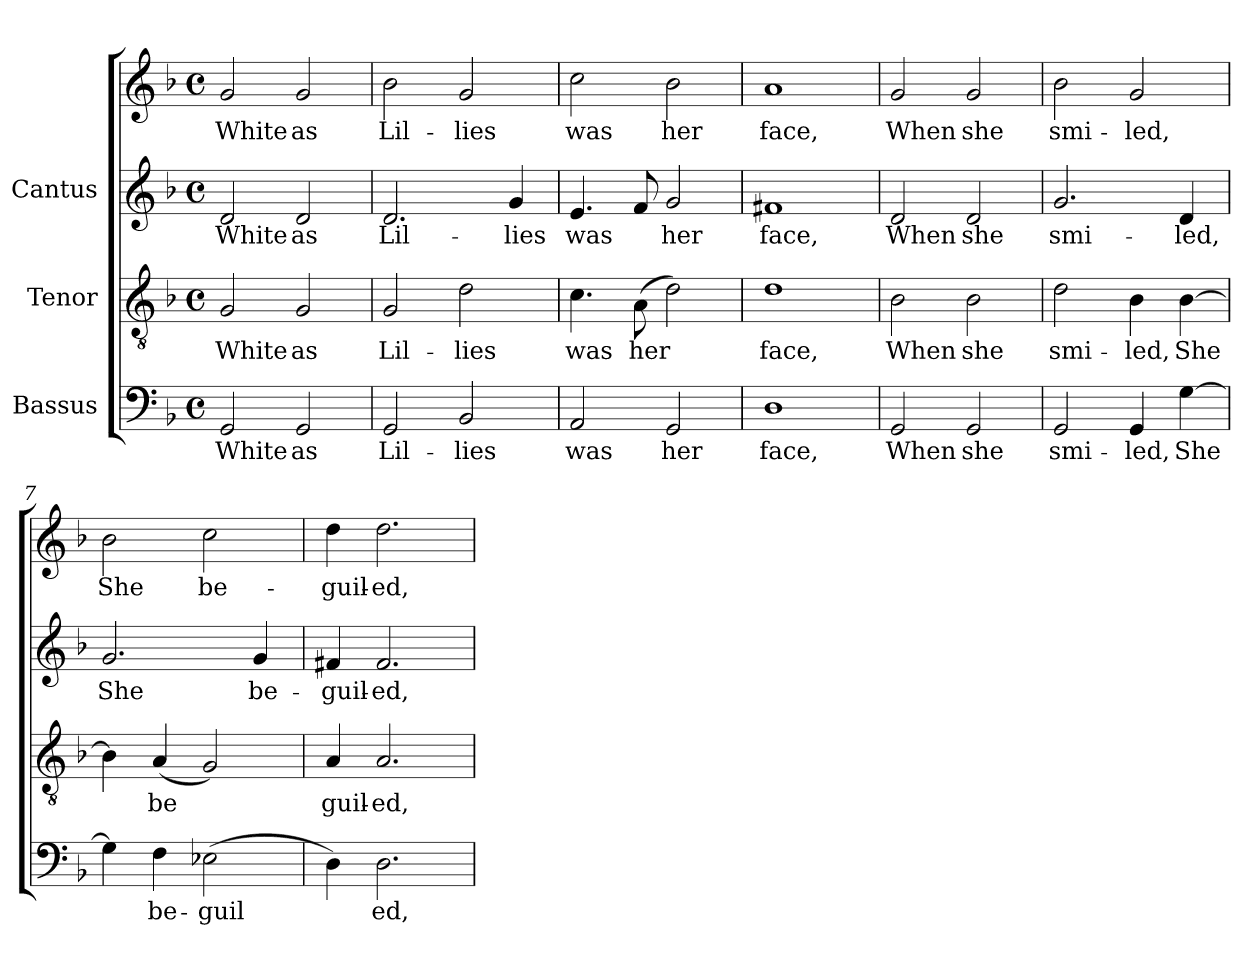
**kern	**text	**kern	**text	**kern	**text	**kern	**text
*part3	*part3	*part2	*part2	*part1	*part1	*part1	*part1
*staff4	*staff4	*staff3	*staff3	*staff2	*staff2	*staff1	*staff1
*I"Bassus	*	*I"Tenor	*	*I"Cantus	*	*	*
!!LO:PB:g=z
*stria5	*	*stria5	*	*stria5	*	*stria5	*
*clefF4	*	*clefGv2	*	*clefG2	*	*clefG2	*
*k[b-]	*	*k[b-]	*	*k[b-]	*	*k[b-]	*
*F:	*	*F:	*	*F:	*	*F:	*
*M4/4	*	*M4/4	*	*M4/4	*	*M4/4	*
*met(c)	*	*met(c)	*	*met(c)	*	*met(c)	*
*MM168	*	*MM168	*	*MM168	*	*MM168	*
=1	=1	=1	=1	=1	=1	=1	=1
!	!LO:LY:b:cj	!	!LO:LY:b:cj	!	!LO:LY:b:cj	!	!LO:LY:b:cj
2GG/	White	2G/	White	2d/	White	2g/	White
!	!LO:LY:b:cj	!	!LO:LY:b:cj	!	!LO:LY:b:cj	!	!LO:LY:b:cj
2GG/	as	2G/	as	2d/	as	2g/	as
=2	=2	=2	=2	=2	=2	=2	=2
!	!LO:LY:b:cj	!	!LO:LY:b:cj	!	!LO:LY:b:cj	!	!LO:LY:b:cj
2GG/	Lil-	2G/	Lil-	2.d/	Lil-	2b-\	Lil-
!	!LO:LY:b:cj	!	!LO:LY:b:cj	!	!	!	!LO:LY:b:cj
2BB-/	-lies	2d\	-lies	.	.	2g/	-lies
!	!	!	!	!	!LO:LY:b:cj	!	!
.	.	.	.	4g/	-lies	.	.
=3	=3	=3	=3	=3	=3	=3	=3
!	!LO:LY:b:cj	!	!LO:LY:b:cj	!	!LO:LY:b:cj	!	!LO:LY:b:cj
2AA/	was	4.c\	was	4.e/	was	2cc\	was
!	!	!	!LO:LY:b:cj	!	!LO:LY:b:cj	!	!
.	.	(>8A\	her	8f/	.	.	.
!	!LO:LY:b:cj	!	!LO:LY:b:cj	!	!LO:LY:b:cj	!	!LO:LY:b:cj
2GG/	her	2d\)	.	2g/	her	2b-\	her
=4	=4	=4	=4	=4	=4	=4	=4
!	!LO:LY:b:cj	!	!LO:LY:b:cj	!	!LO:LY:b:cj	!	!LO:LY:b:cj
1D	face,	1d	face,	1f#X	face,	1a	face,
=5	=5	=5	=5	=5	=5	=5	=5
!	!LO:LY:b:cj	!	!LO:LY:b:cj	!	!LO:LY:b:cj	!	!LO:LY:b:cj
2GG/	When	2B-\	When	2d/	When	2g/	When
!	!LO:LY:b:cj	!	!LO:LY:b:cj	!	!LO:LY:b:cj	!	!LO:LY:b:cj
2GG/	she	2B-\	she	2d/	she	2g/	she
=6	=6	=6	=6	=6	=6	=6	=6
!	!LO:LY:b:cj	!	!LO:LY:b:cj	!	!LO:LY:b:cj	!	!LO:LY:b:cj
2GG/	smi-	2d\	smi-	2.g/	smi-	2b-\	smi-
!	!LO:LY:b:cj	!	!LO:LY:b:cj	!	!	!	!LO:LY:b:cj
4GG/	-led,	4B-\	-led,	.	.	2g/	-led,
!	!LO:LY:b:cj	!	!LO:LY:b:cj	!	!LO:LY:b:cj	!	!
[>4G\	She	[>4B-\	She	4d/	-led,	.	.
!!LO:PB:g=z
=7	=7	=7	=7	=7	=7	=7	=7
!	!LO:LY:b:cj	!	!LO:LY:b:cj	!	!LO:LY:b:cj	!	!LO:LY:b:cj
4G\]	.	4B-\]	.	2.g/	-She	2b-\	She
!	!LO:LY:b:cj	!	!LO:LY:b:cj	!	!	!	!
4F\	be-	(<4A/	be-	.	.	.	.
!	!LO:LY:b:cj	!	!LO:LY:b:cj	!	!	!	!LO:LY:b:cj
(>2E-X\	-guil-	2G/)	--	.	.	2cc\	be-
!	!	!	!	!	!LO:LY:b:cj	!	!
.	.	.	.	4g/	be-	.	.
=8	=8	=8	=8	=8	=8	=8	=8
!	!LO:LY:b:cj	!	!LO:LY:b:cj	!	!LO:LY:b:cj	!	!LO:LY:b:cj
4D\)	-	4A/	-guil-	4f#X/	guil-	4dd\	-guil-
!	!LO:LY:b:cj	!	!LO:LY:b:cj	!	!LO:LY:b:cj	!	!LO:LY:b:cj
2.D\	ed,	2.A/	-ed,	2.f#/	-ed,	2.dd\	-ed,
=	=	=	=	=	=	=	=
*-	*-	*-	*-	*-	*-	*-	*-
